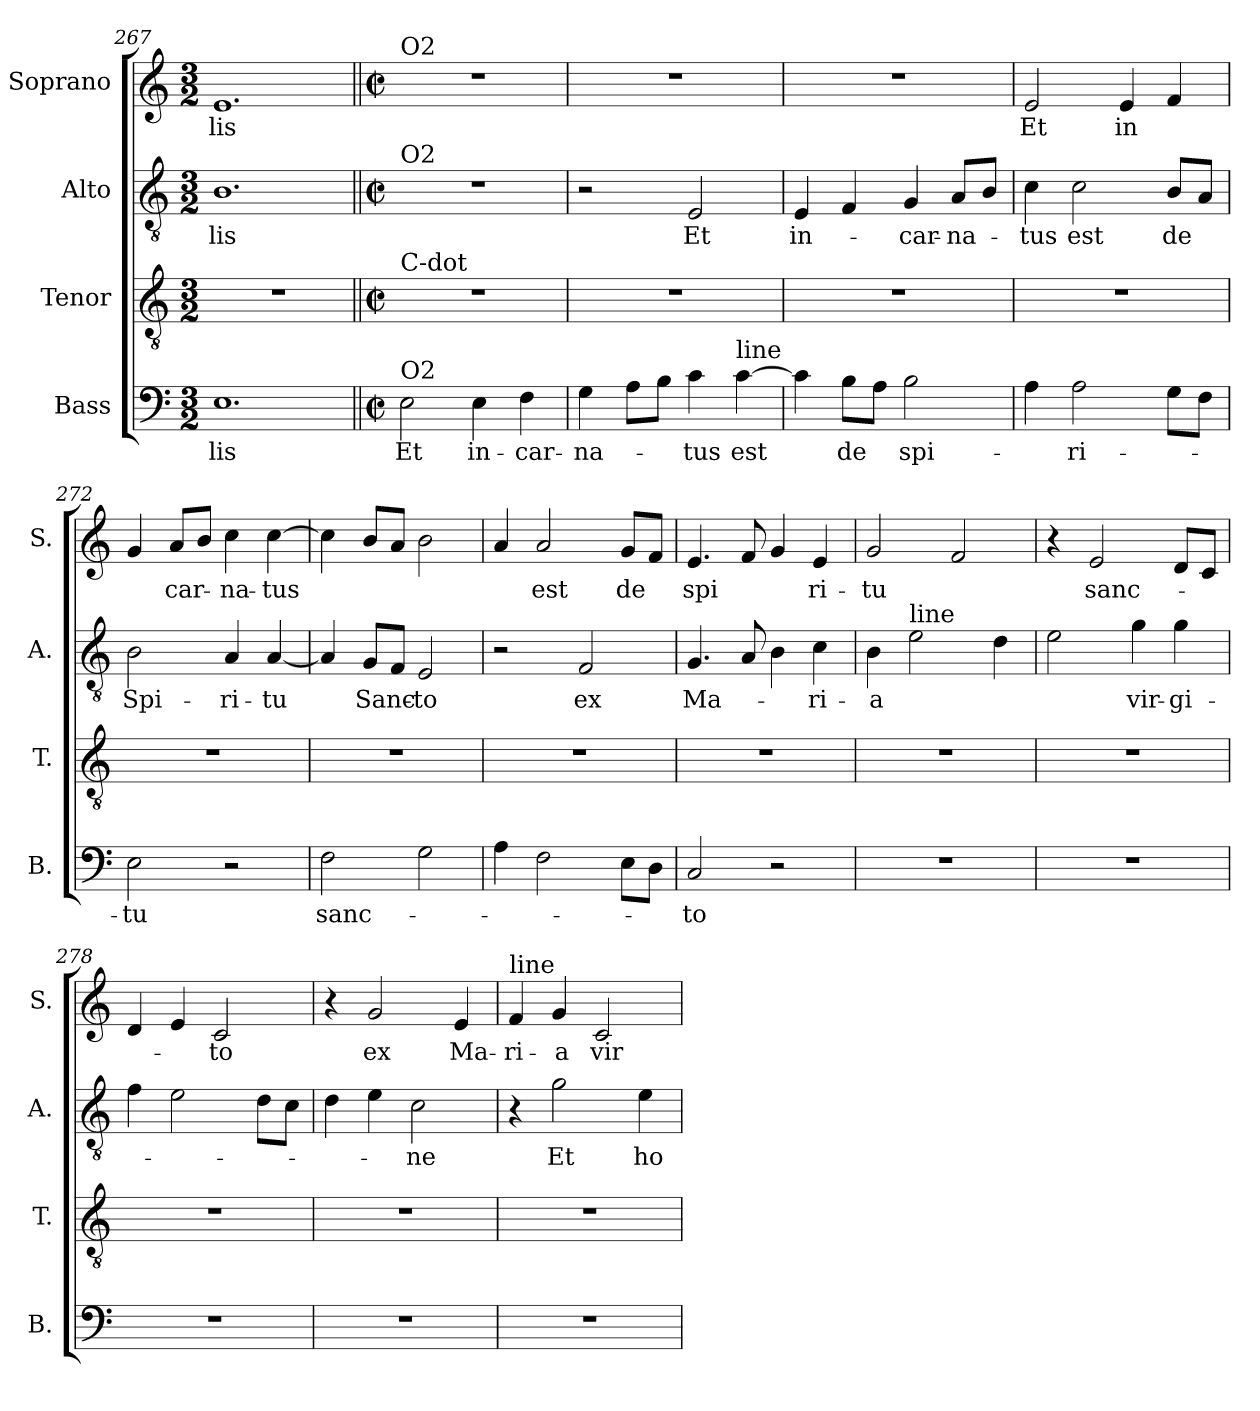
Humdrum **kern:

**kern	**text	**kern	**kern	**text	**kern	**text
*part4	*part4	*part3	*part2	*part2	*part1	*part1
*staff4	*staff4	*staff3	*staff2	*staff2	*staff1	*staff1
*I"Bass	*	*I"Tenor	*I"Alto	*	*I"Soprano	*
*I'B.	*	*I'T.	*I'A.	*	*I'S.	*
*clefF4	*	*clefGv2	*clefGv2	*	*clefG2	*
*k[]	*	*k[]	*k[]	*	*k[]	*
*M3/2	*	*M3/2	*M3/2	*	*M3/2	*
=267	=267	=267	=267	=267	=267	=267
!	!LO:LY:b	!	!	!LO:LY:b	!	!LO:LY:b
1.E	-lis	1.r	1.B	-lis	1.e	-lis
!!LO:LB:g=z
=268||	=268||	=268||	=268||	=268||	=268||	=268||
*M2/2	*	*M2/2	*M2/2	*	*M2/2	*
*met(c|)	*	*met(c|)	*met(c|)	*	*met(c|)	*
!	!	!	!	!	!LO:TX:a:t=O2	!
!	!	!	!LO:TX:a:t=O2	!	!	!
!	!	!LO:TX:a:t=C-dot	!	!	!	!
!LO:TX:a:t=O2	!	!	!	!	!	!
!	!LO:LY:b	!	!	!	!	!
2E\	Et	1r	1r	.	1r	.
!	!LO:LY:b	!	!	!	!	!
4E\	in-	.	.	.	.	.
!	!LO:LY:b	!	!	!	!	!
4F\	-car-	.	.	.	.	.
=269	=269	=269	=269	=269	=269	=269
!	!LO:LY:b	!	!	!	!	!
4G\	-na-	1r	2r	.	1r	.
8A\L	.	.	.	.	.	.
8B\J	.	.	.	.	.	.
!	!LO:LY:b	!	!	!LO:LY:b	!	!
4c\	-tus	.	2E/	Et	.	.
!LO:TX:a:t=line	!	!	!	!	!	!
!	!LO:LY:b	!	!	!	!	!
[4c\	est	.	.	.	.	.
=270	=270	=270	=270	=270	=270	=270
!	!	!	!	!LO:LY:b	!	!
4c\]	.	1r	4E/	in-	1r	.
!	!LO:LY:b	!	!	!	!	!
8B\L	de	.	4F/	.	.	.
8A\J	.	.	.	.	.	.
!	!LO:LY:b	!	!	!LO:LY:b	!	!
2B\	spi-	.	4G/	-car-	.	.
!	!	!	!	!LO:LY:b	!	!
.	.	.	8A/L	-na-	.	.
.	.	.	8B/J	.	.	.
=271	=271	=271	=271	=271	=271	=271
!	!	!	!	!LO:LY:b	!	!LO:LY:b
4A\	.	1r	4c\	-tus	2e/	Et
!	!LO:LY:b	!	!	!LO:LY:b	!	!
2A\	-ri-	.	2c\	est	.	.
!	!	!	!	!	!	!LO:LY:b
.	.	.	.	.	4e/	in
!	!	!	!	!LO:LY:b	!	!
8G\L	.	.	8B/L	de	4f/	.
8F\J	.	.	8A/J	.	.	.
=272	=272	=272	=272	=272	=272	=272
!	!LO:LY:b	!	!	!LO:LY:b	!	!
2E\	-tu	1r	2B\	Spi-	4g/	.
!	!	!	!	!	!	!LO:LY:b
.	.	.	.	.	8a/L	car-
.	.	.	.	.	8b/J	.
!	!	!	!	!LO:LY:b	!	!LO:LY:b
2r	.	.	4A/	-ri-	4cc\	-na-
!	!	!	!	!LO:LY:b	!	!LO:LY:b
.	.	.	[4A/	-tu	[4cc\	-tus
=273	=273	=273	=273	=273	=273	=273
!	!LO:LY:b	!	!	!	!	!
2F\	sanc-	1r	4A/]	.	4cc\]	.
!	!	!	!	!LO:LY:b	!	!
.	.	.	8G/L	Sanc-	8b/L	.
.	.	.	8F/J	.	8a/J	.
!	!	!	!	!LO:LY:b	!	!
2G\	.	.	2E/	-to	2b\	.
=274	=274	=274	=274	=274	=274	=274
4A\	.	1r	2r	.	4a/	.
!	!	!	!	!	!	!LO:LY:b
2F\	.	.	.	.	2a/	est
!	!	!	!	!LO:LY:b	!	!
.	.	.	2F/	ex	.	.
!	!	!	!	!	!	!LO:LY:b
8E\L	.	.	.	.	8g/L	de
8D\J	.	.	.	.	8f/J	.
=275	=275	=275	=275	=275	=275	=275
!	!LO:LY:b	!	!	!LO:LY:b	!	!LO:LY:b
2C/	-to	1r	4.G/	Ma-	4.e/	spi
.	.	.	8A/	.	8f/	.
2r	.	.	4B\	.	4g/	.
!	!	!	!	!LO:LY:b	!	!LO:LY:b
.	.	.	4c\	-ri-	4e/	ri-
!!LO:LB:g=z
=276	=276	=276	=276	=276	=276	=276
!	!	!	!	!LO:LY:b	!	!LO:LY:b
1r	.	1r	4B\	-a	2g/	-tu
!	!	!	!LO:TX:a:t=line	!	!	!
.	.	.	2e\	.	.	.
.	.	.	.	.	2f/	.
.	.	.	4d\	.	.	.
=277	=277	=277	=277	=277	=277	=277
1r	.	1r	2e\	.	4r	.
!	!	!	!	!	!	!LO:LY:b
.	.	.	.	.	2e/	sanc-
!	!	!	!	!LO:LY:b	!	!
.	.	.	4g\	vir-	.	.
!	!	!	!	!LO:LY:b	!	!
.	.	.	4g\	-gi-	8d/L	.
.	.	.	.	.	8c/J	.
=278	=278	=278	=278	=278	=278	=278
1r	.	1r	4f\	.	4d/	.
.	.	.	2e\	.	4e/	.
!	!	!	!	!	!	!LO:LY:b
.	.	.	.	.	2c/	-to
.	.	.	8d\L	.	.	.
.	.	.	8c\J	.	.	.
=279	=279	=279	=279	=279	=279	=279
1r	.	1r	4d\	.	4r	.
!	!	!	!	!	!	!LO:LY:b
.	.	.	4e\	.	2g/	ex
!	!	!	!	!LO:LY:b	!	!
.	.	.	2c\	-ne	.	.
!	!	!	!	!	!	!LO:LY:b
.	.	.	.	.	4e/	Ma-
=280	=280	=280	=280	=280	=280	=280
!	!	!	!	!	!LO:TX:a:t=line	!
!	!	!	!	!	!	!LO:LY:b
1r	.	1r	4r	.	4f/	-ri-
!	!	!	!	!LO:LY:b	!	!LO:LY:b
.	.	.	2g\	Et	4g/	-a
!	!	!	!	!	!	!LO:LY:b
.	.	.	.	.	2c/	vir-
!	!	!	!	!LO:LY:b	!	!
.	.	.	4e\	ho-	.	.
=	=	=	=	=	=	=
*-	*-	*-	*-	*-	*-	*-
